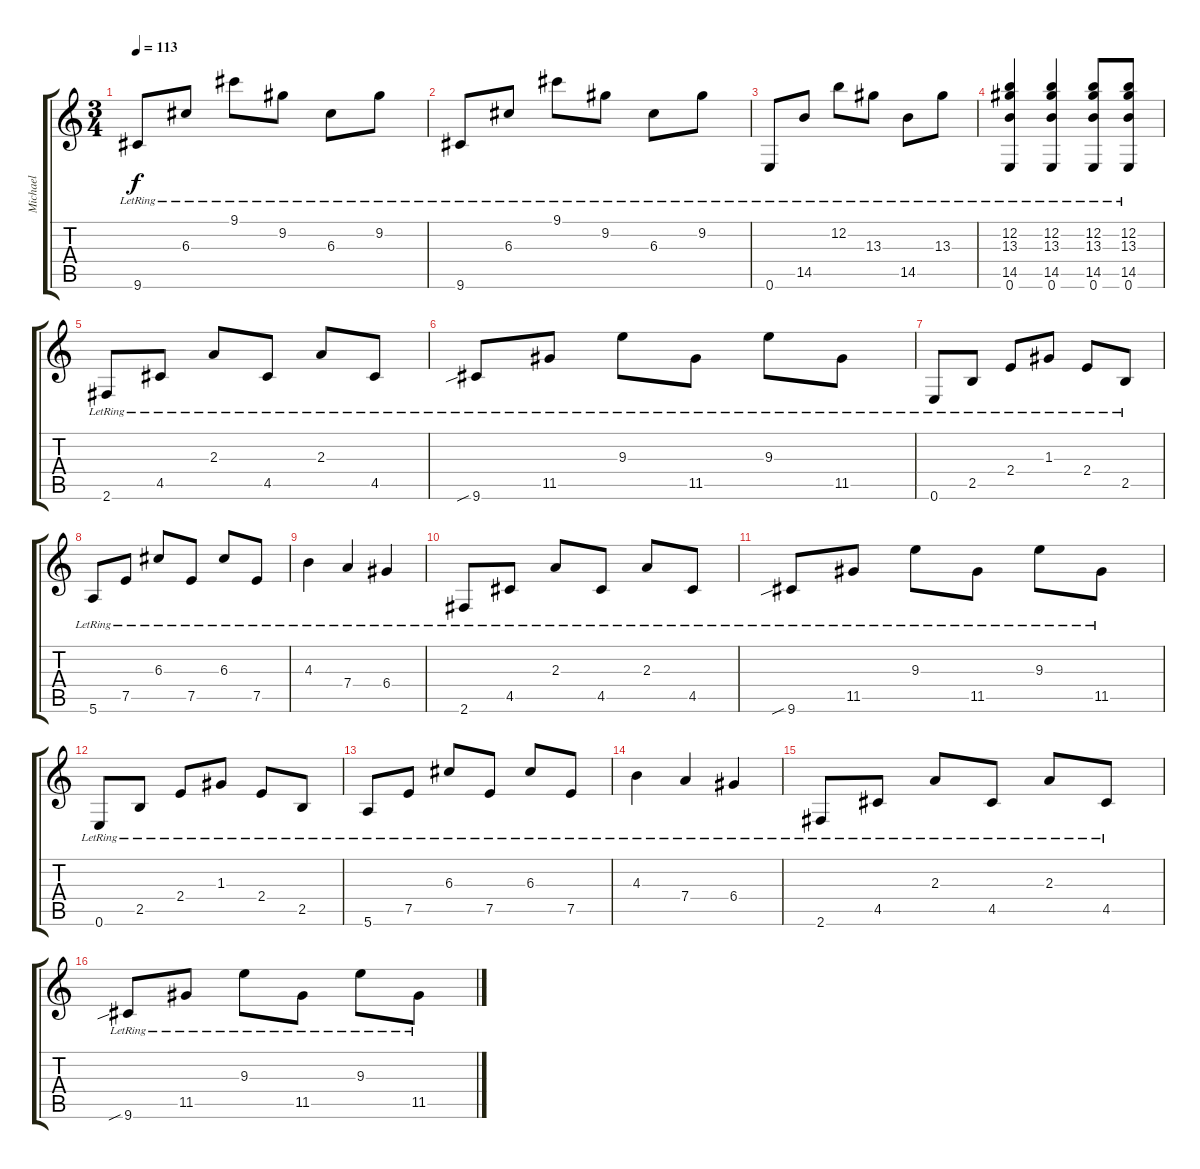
\track ("Michael" "Michael") {instrument electricguitarjazz}
\staff {score tabs}
\tuning (E4 B3 G3 D3 A2 E2) {hide}
\ts (3 4)
\tempo 113
\clef g2
\ks c
9.6{lr}.8{dy f} 6.3{lr}.8 9.1{lr}.8 9.2{lr}.8 6.3{lr}.8 9.2{lr}.8 |
9.6{lr}.8 6.3{lr}.8 9.1{lr}.8 9.2{lr}.8 6.3{lr}.8 9.2{lr}.8 |
0.6{lr}.8 14.5{lr}.8 12.2{lr}.8 13.3{lr}.8 14.5{lr}.8 13.3{lr}.8 |
(12.2 13.3 14.5 0.6{lr}).4 (12.2 13.3 14.5 0.6{lr}).4 (12.2 13.3 14.5 0.6{lr}).8 (12.2 13.3 14.5 0.6{lr}).8 |
2.6{lr}.8 4.5{lr}.8 2.3{lr}.8 4.5{lr}.8 2.3{lr}.8 4.5{lr}.8 |
9.6{sib lr}.8 11.5{lr}.8 9.3{lr}.8 11.5{lr}.8 9.3{lr}.8 11.5{lr}.8 |
0.6{lr}.8 2.5{lr}.8 2.4{lr}.8 1.3{lr}.8 2.4{lr}.8 2.5{lr}.8 |
5.6{lr}.8 7.5{lr}.8 6.3{lr}.8 7.5{lr}.8 6.3{lr}.8 7.5{lr}.8 |
4.3{lr}.4 7.4{lr}.4 6.4{lr}.4 |
2.6{lr}.8 4.5{lr}.8 2.3{lr}.8 4.5{lr}.8 2.3{lr}.8 4.5{lr}.8 |
9.6{sib lr}.8 11.5{lr}.8 9.3{lr}.8 11.5{lr}.8 9.3{lr}.8 11.5{lr}.8 |
0.6{lr}.8 2.5{lr}.8 2.4{lr}.8 1.3{lr}.8 2.4{lr}.8 2.5{lr}.8 |
5.6{lr}.8 7.5{lr}.8 6.3{lr}.8 7.5{lr}.8 6.3{lr}.8 7.5{lr}.8 |
4.3{lr}.4 7.4{lr}.4 6.4{lr}.4 |
2.6{lr}.8 4.5{lr}.8 2.3{lr}.8 4.5{lr}.8 2.3{lr}.8 4.5{lr}.8 |
9.6{sib lr}.8 11.5{lr}.8 9.3{lr}.8 11.5{lr}.8 9.3{lr}.8 11.5{lr}.8
